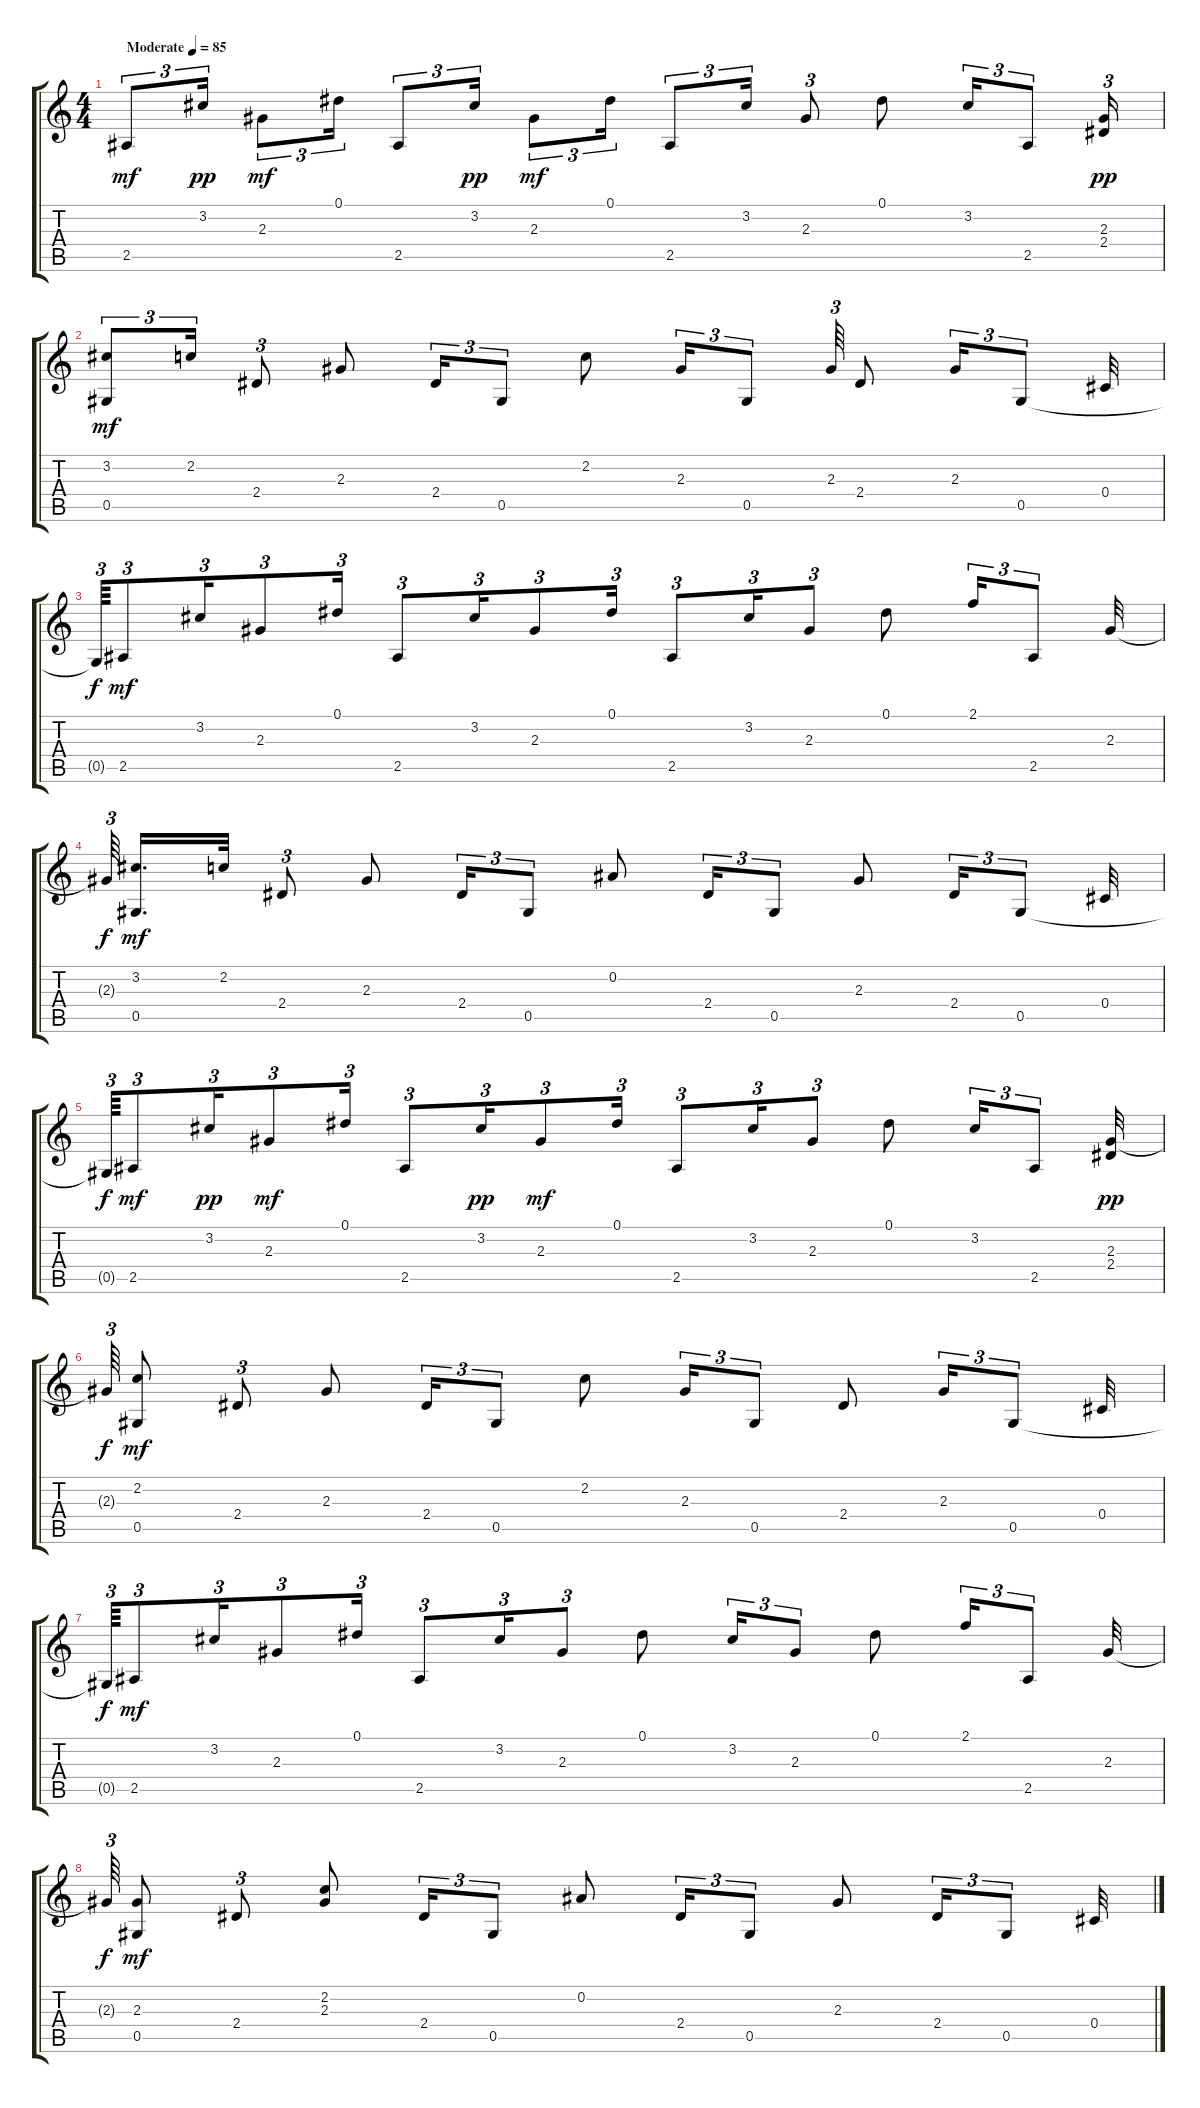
\track "" {instrument acousticguitarnylon}
\staff {score tabs}
\tuning (Eb4 Bb3 Gb3 Db3 Ab2 Eb2) {hide}
\ts (4 4)
\tempo (85 "Moderate")
\clef g2
\ks c
2.5.8{tu (3 2) dy mf instrument acousticguitarnylon} 3.2.16{tu (3 2) dy pp} 2.3.8{tu (3 2) dy mf} 0.1.16{tu (3 2)} 2.5.8{tu (3 2)} 3.2.16{tu (3 2) dy pp} 2.3.8{tu (3 2) dy mf} 0.1.16{tu (3 2)} 2.5.8{tu (3 2)} 3.2.16{tu (3 2)} 2.3.8{tu (3 2)} 0.1.8 3.2.16{tu (3 2)} 2.5.8{tu (3 2)} (2.3 2.4).16{tu (3 2) dy pp} |
(3.2 0.5).8{tu (3 2) dy mf} 2.2.16{tu (3 2)} 2.4.8{tu (3 2)} 2.3.8 2.4.16{tu (3 2)} 0.5.8{tu (3 2)} 2.2.8 2.3.16{tu (3 2)} 0.5.8{tu (3 2)} 2.3.64{tu (3 2)} 2.4.8 2.3.16{tu (3 2)} 0.5.8{tu (3 2)} 0.4.32 |
0.5{t}.64{tu (3 2) dy f} 2.5.8{tu (3 2) dy mf} 3.2.16{tu (3 2)} 2.3.8{tu (3 2)} 0.1.16{tu (3 2)} 2.5.8{tu (3 2)} 3.2.16{tu (3 2)} 2.3.8{tu (3 2)} 0.1.16{tu (3 2)} 2.5.8{tu (3 2)} 3.2.16{tu (3 2)} 2.3.8{tu (3 2)} 0.1.8 2.1.16{tu (3 2)} 2.5.8{tu (3 2)} 2.3.32 |
2.3{t}.64{tu (3 2) dy f} (3.2 0.5).16{d dy mf} 2.2.32 2.4.8{tu (3 2)} 2.3.8 2.4.16{tu (3 2)} 0.5.8{tu (3 2)} 0.2.8 2.4.16{tu (3 2)} 0.5.8{tu (3 2)} 2.3.8 2.4.16{tu (3 2)} 0.5.8{tu (3 2)} 0.4.32 |
0.5{t}.64{tu (3 2) dy f} 2.5.8{tu (3 2) dy mf} 3.2.16{tu (3 2) dy pp} 2.3.8{tu (3 2) dy mf} 0.1.16{tu (3 2)} 2.5.8{tu (3 2)} 3.2.16{tu (3 2) dy pp} 2.3.8{tu (3 2) dy mf} 0.1.16{tu (3 2)} 2.5.8{tu (3 2)} 3.2.16{tu (3 2)} 2.3.8{tu (3 2)} 0.1.8 3.2.16{tu (3 2)} 2.5.8{tu (3 2)} (2.3 2.4).32{dy pp} |
2.3{t}.64{tu (3 2) dy f} (2.2 0.5).8{dy mf} 2.4.8{tu (3 2)} 2.3.8 2.4.16{tu (3 2)} 0.5.8{tu (3 2)} 2.2.8 2.3.16{tu (3 2)} 0.5.8{tu (3 2)} 2.4.8 2.3.16{tu (3 2)} 0.5.8{tu (3 2)} 0.4.32 |
0.5{t}.64{tu (3 2) dy f} 2.5.8{tu (3 2) dy mf} 3.2.16{tu (3 2)} 2.3.8{tu (3 2)} 0.1.16{tu (3 2)} 2.5.8{tu (3 2)} 3.2.16{tu (3 2)} 2.3.8{tu (3 2)} 0.1.8 3.2.16{tu (3 2)} 2.3.8{tu (3 2)} 0.1.8 2.1.16{tu (3 2)} 2.5.8{tu (3 2)} 2.3.32 |
2.3{t}.64{tu (3 2) dy f} (2.3 0.5).8{dy mf} 2.4.8{tu (3 2)} (2.2 2.3).8 2.4.16{tu (3 2)} 0.5.8{tu (3 2)} 0.2.8 2.4.16{tu (3 2)} 0.5.8{tu (3 2)} 2.3.8 2.4.16{tu (3 2)} 0.5.8{tu (3 2)} 0.4.32
